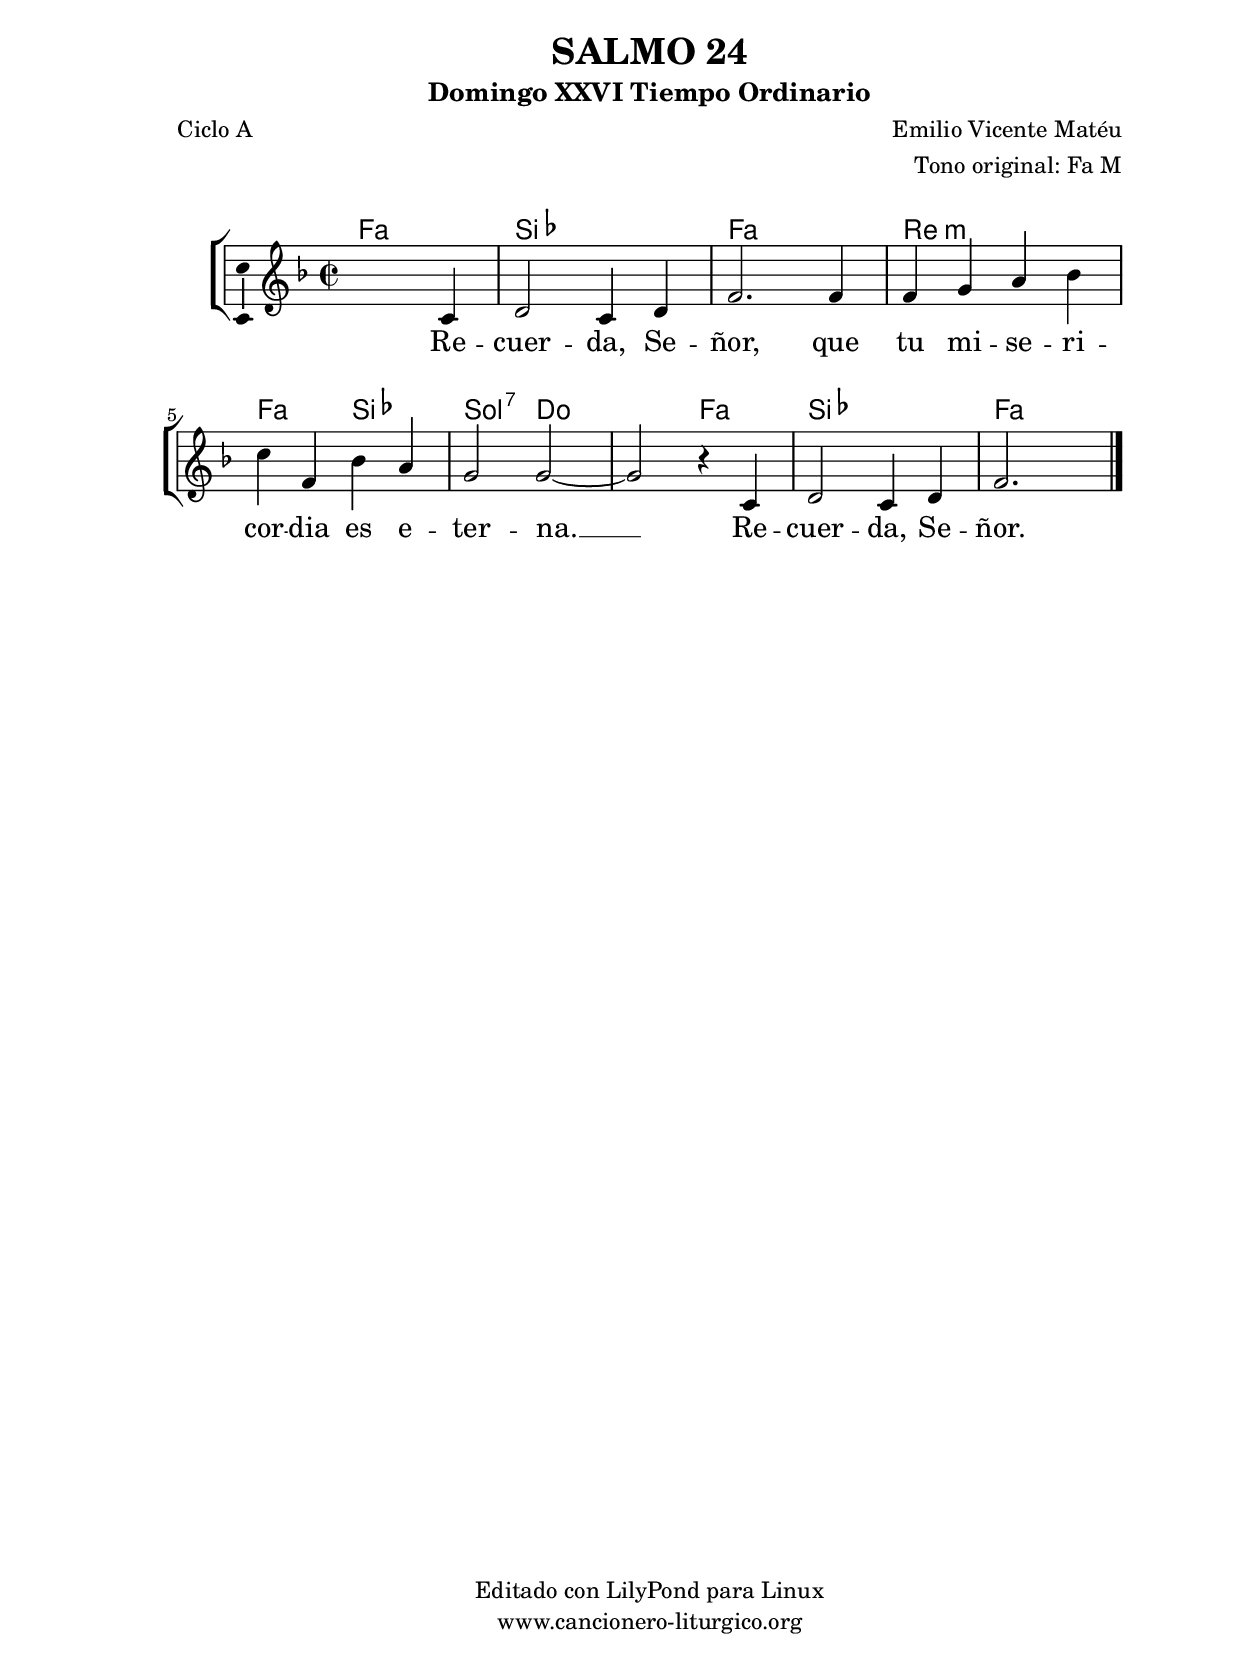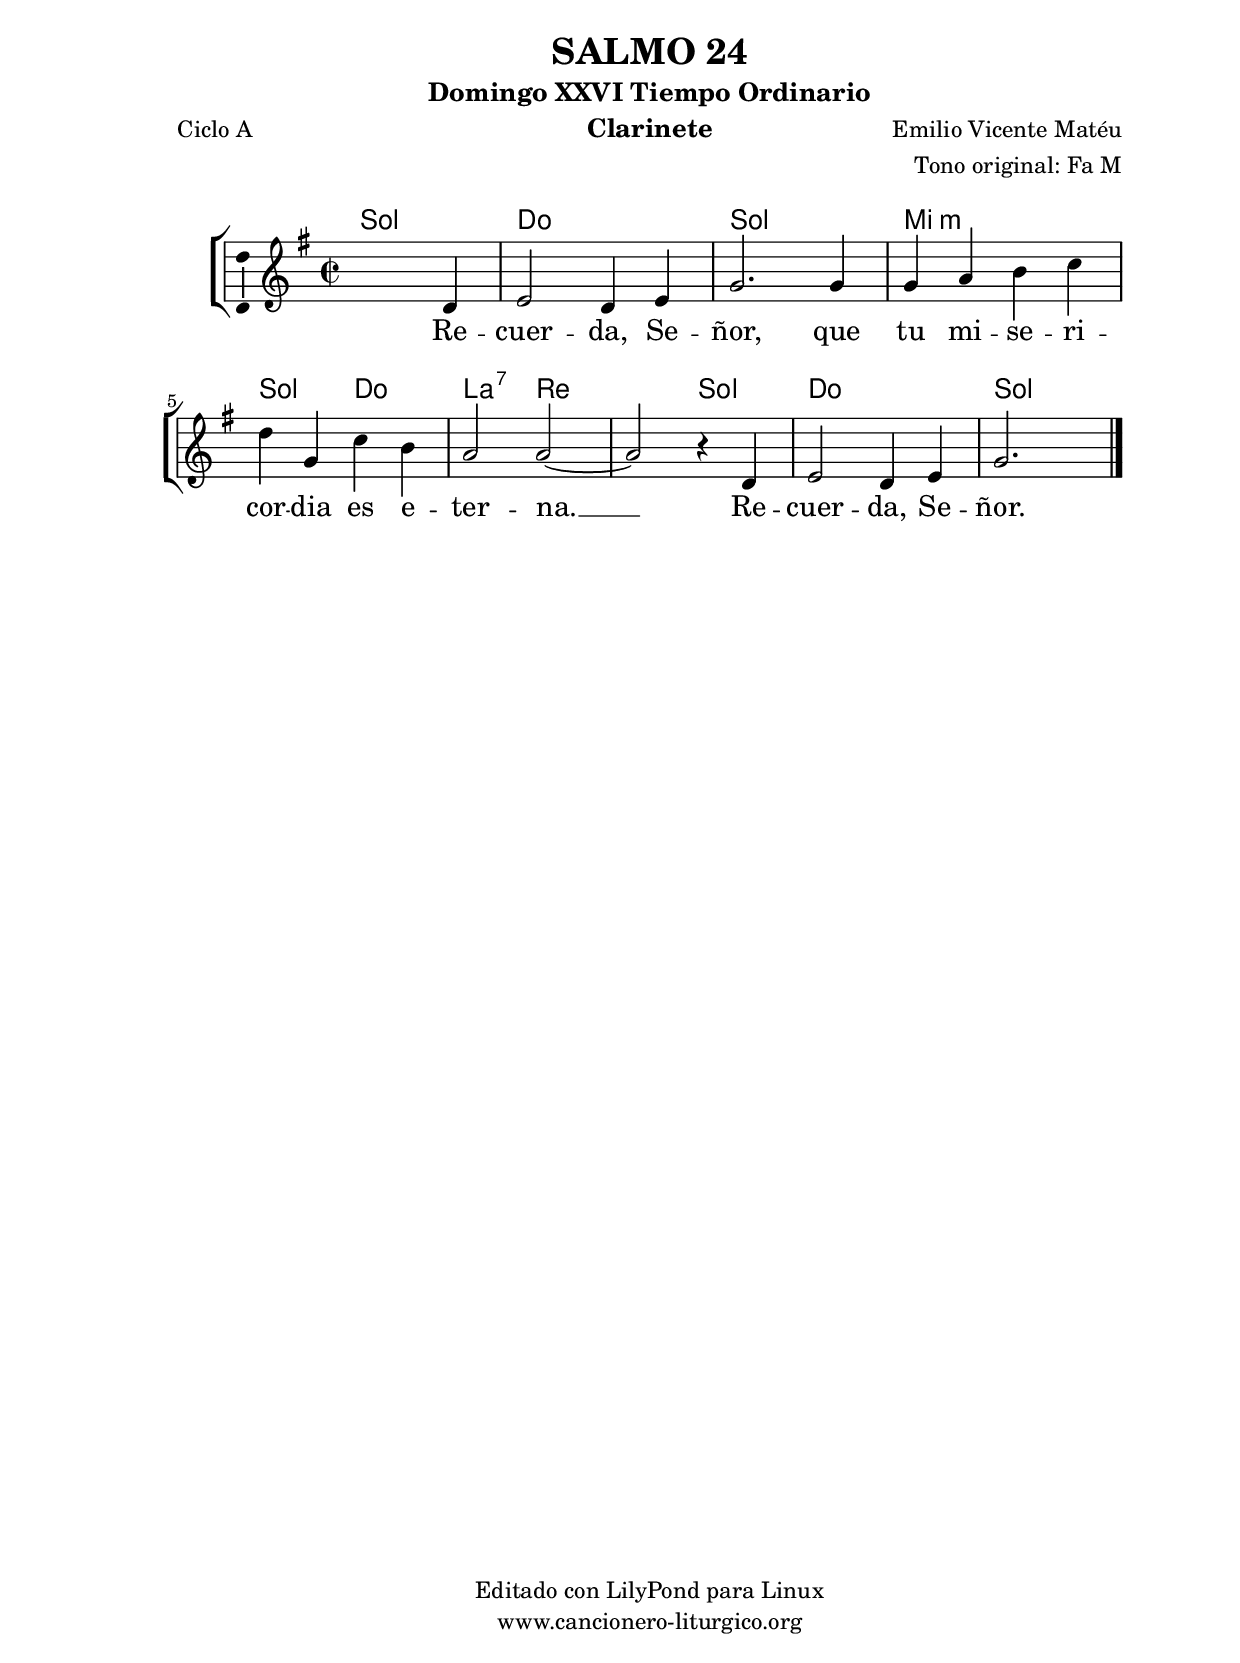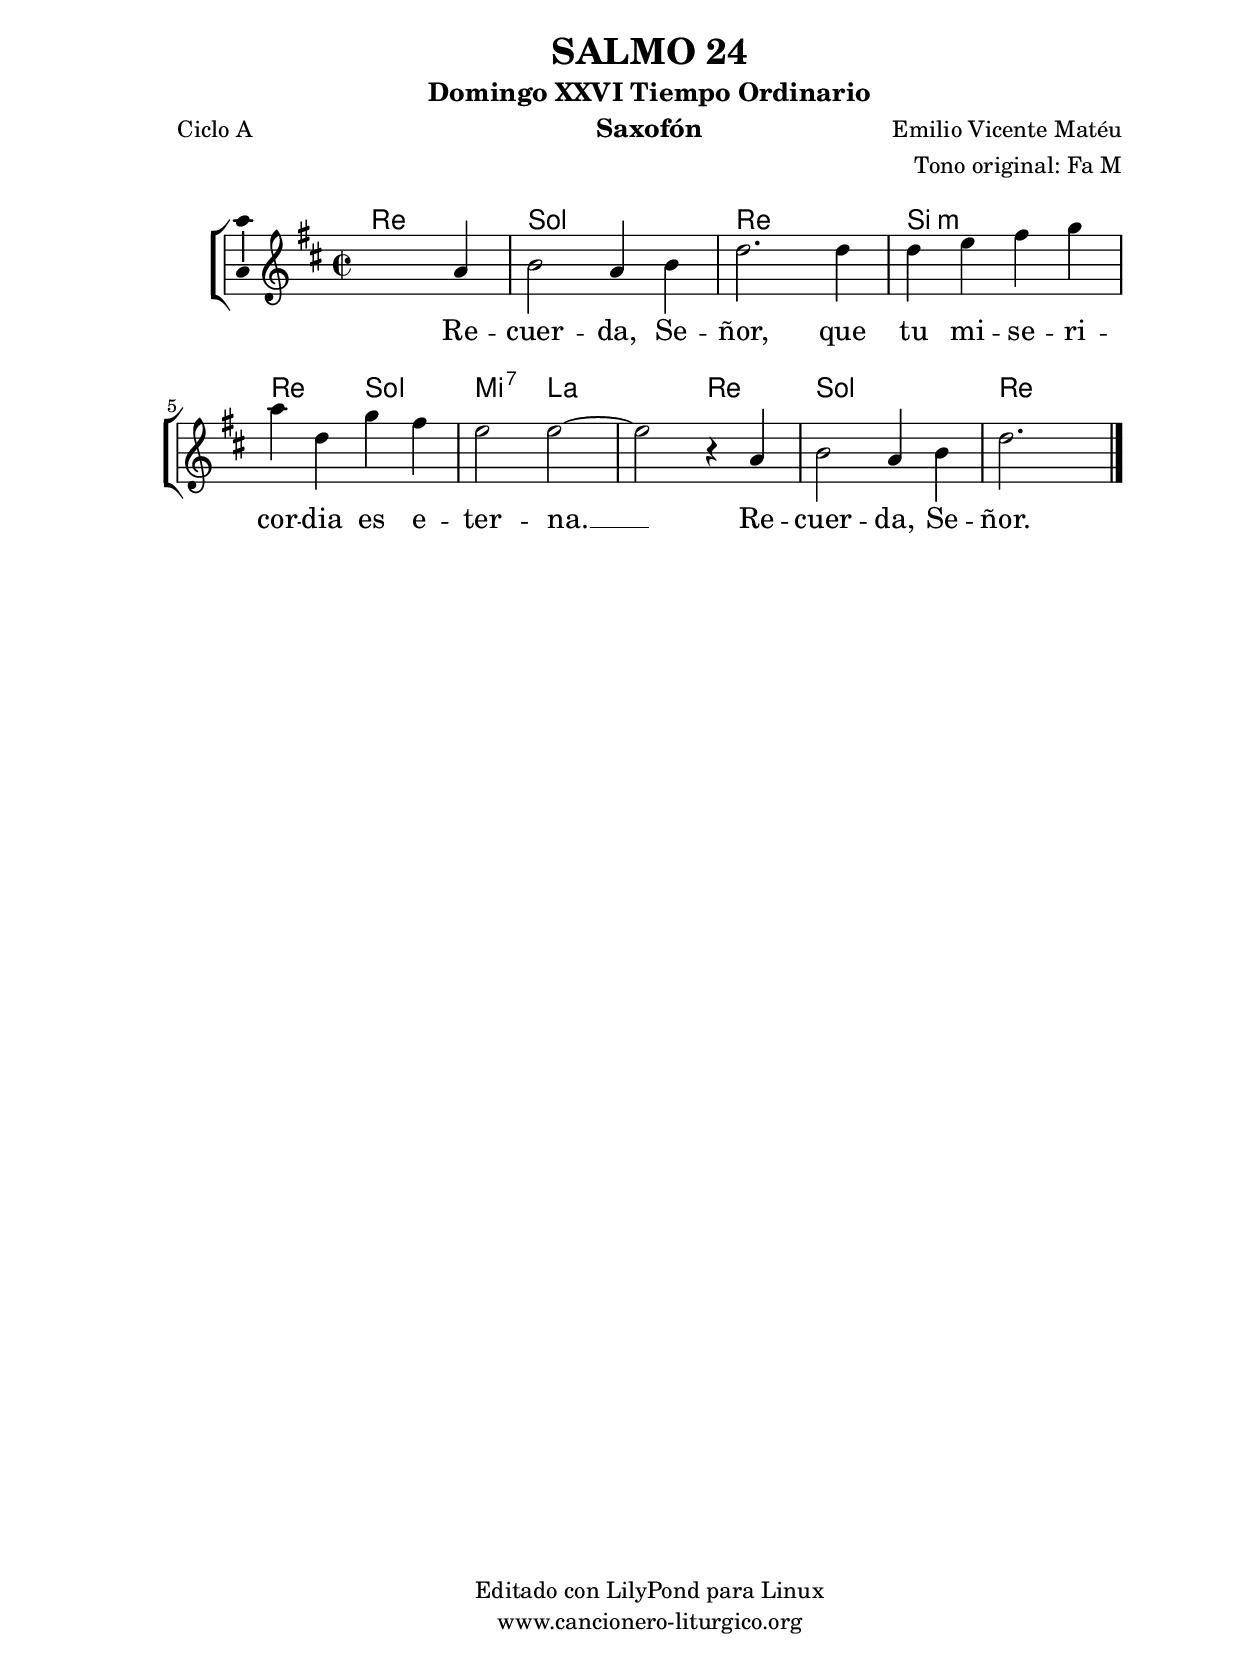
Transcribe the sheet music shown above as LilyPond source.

%
%para convertir .midi en .wav:
%timidity filename.midi -Ow -o finename.wav
%
%
%Para convertir de .wav a .mp3:
%lame -h -m j filename.wav
%
%
%para escuchar el midi:
%timidity nombrefichero.midi
%


%versión de lilypond para la que se ha escrito esta partitura:
\version "2.16.0"

	%Tamaño papel
	#(set-default-paper-size "a4")
	%Tamaño partitura
	#(set-global-staff-size 20)
	%No responde al pulsar sobre una nota
	#(ly:set-option 'point-and-click #f)

%parámetros del encabezamiento:
\header {
	title = "SALMO 24"
	subtitle = "Domingo XXVI Tiempo Ordinario"
	composer = "Emilio Vicente Matéu"
	poet = "Ciclo A"
	meter = ""
	arranger = "Tono original: Fa M"
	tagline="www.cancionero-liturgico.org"
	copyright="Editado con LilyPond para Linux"
	tiempo = "Ordinario"
	usos = "Salmo"
	letra = "Recuerda, Señor, que tu misericordia es eterna. Recuerda, Señor."
	}

%parámetros asociados al papel:
\paper  {
	oddHeaderMarkup = \markup {\fill-line { \on-the-fly #not-first-page \fromproperty #'header:title \on-the-fly #not-first-page \fromproperty #'header:composer }}
	evenHeaderMarkup = \markup {\fill-line { \fromproperty #'header:composer \fromproperty #'header:title }}
	#(set-paper-size "a4")
	print-page-number = ##f
	first-page-number = 1
	print-first-page-number = ##f
%	head-separation = 3.0 \cm
	top-margin = 2.0 \cm
	bottom-margin = 0.5\cm
%%%	bottom-margin = -1.0\cm
	left-margin = 3.0 \cm
	line-width = 16.0 \cm 
	indent = 8\mm
	interscoreline = 2.\mm
	between-system-space = 15\mm
%	para que las partituras no llenen la hoja:
	ragged-bottom = ##t
%	idem para la última hoja:
	ragged-last-bottom = ##f
%	para que las partituras llenen el ancho del papel:
	ragged-last = ##f
	after-title-space = 2.5 \cm
%page-count=1
%system-count=8

	%Flexible Vertical Spacing
%	markup-markup-spacing =
%	#'((basic-distance . 15) (minimum-distance . 15) (padding . 3))
	markup-system-spacing =
	#'((basic-distance . 15) (minimum-distance . 15) (padding . 3))
	system-system-spacing =
	#'((basic-distance . 15) (minimum-distance . 15) (padding . 3))
	score-system-spacing =
	#'((basic-distance . 15) (minimum-distance . 15) (padding . 5))
%	top-system-spacing = % header
%	#'((basic-distance . 8) (minimum-distance . 0) (padding . 3))
%	top-markup-spacing =
%	#'((basic-distance . 20) (minimum-distance . 20) (padding . 3))
	last-bottom-spacing = % footer
	#'((basic-distance . 5) (minimum-distance . 5) (padding . 3))
%	score-markup-spacing =
%	#'((basic-distance . 16) (minimum-distance . 13) (padding . 3))

	}


%parámetros que afectan a toda la partitura:
global =  {
	%clave de sol (G):
	\clef G
	%armadura:
%	\transpose ees c
	\key f \major
	\tempo 2=100
	\set Score.tempoHideNote = ##t
	}


acordes = {
	\italianChords
	\chordmode {
%	\transpose ees c
{

f1 bes f d:m f2 bes g:7 c1 f2 bes1 f

	}
	}
}

melodia = 
%\transpose ees c
{
	\relative c'{
	\time 2/2
%	\partial 4*1

s2 s4 c4
d2 c4 d
f2. f4
f4 g a bes
c4 f, bes a
g2 g~
g2 r4 c,4
d2 c4 d
f2. s4

	\bar "|."
	}
	}


texto = \lyricmode {
Re -- cuer -- da, Se -- ñor, que tu mi -- se -- ri -- cor -- dia es e -- ter -- na. __
Re -- cuer -- da, Se -- ñor.
	}


acordesStaff = \context ChordNames = acordesStaff <<
	\set chordChanges = ##t
	\acordes
	>>


vozStaff = \context Voice = vozStaff
\with {\consists "Ambitus_engraver"}
<<
%	\set Staff.instrumentName = ""
%	\set Staff.shortInstrumentName = ""
%	\set Staff.midiInstrument = #"clarinet"
%	\set Staff.midiInstrument = #"cello"
%	\set Staff.midiInstrument = #"flute"
	\set Staff.midiInstrument = #"electric guitar (jazz)"
%	\set Staff.midiInstrument = #"english horn"
%	\set Staff.midiInstrument = #"violin"
%	\set Staff.midiInstrument = #"glockenspiel"
	\set Staff.midiMinimumVolume = #0.7
	\set Staff.midiMaximumVolume = #0.9
	\global
	\melodia
	>>


textoStaff = \context Lyrics = textoStaff <<
	\lyricsto vozStaff \texto
	>>

\book {
	\score {
		\context ChoirStaff {
			\override StaffGroup.SystemStartBracket #'collapse-height = #1
			\override Score.SystemStartBar #'collapse-height = #1
			<<
			\acordesStaff
			\vozStaff
			\textoStaff
			>>
			}
		\layout {
	    		\context {
				\Lyrics
				\override LyricText #'font-size = #2
				}
	   		 \context {
				\Score
				%fontSize = #3
				\override StaffSymbol #'staff-space = #(magstep +3)
				%\override Beam #'thickness = #0.55
				%\override SpacingSpanner #'spacing-increment = #1.0
				%\override Slur #'height-limit = #1.5
				}
			}
		}
	\score {
		\unfoldRepeats
		\context ChoirStaff {
			<<
			\acordesStaff
			\vozStaff
			>>
			}
		\midi {
	  		\context {
	  			\Score
				tempoWholesPerMinute = #(ly:make-moment 70 4)
				}
			}
		}
	}

%Partitura para clarinete
#(define output-suffix "C")
\book {
	\header{
		instrument = "Clarinete"
		}
	\score {
		\context ChoirStaff {
			\override StaffGroup.SystemStartBracket #'collapse-height = #1
			\override Score.SystemStartBar #'collapse-height = #1
\transpose c d
			<<
			\acordesStaff
			\vozStaff
			\textoStaff
			>>
			}
		\layout {
	    		\context {
				\Lyrics
				\override LyricText #'font-size = #2
				}
	   		 \context {
				\Score
				%fontSize = #3
				\override StaffSymbol #'staff-space = #(magstep +3)
				%\override Beam #'thickness = #0.55
				%\override SpacingSpanner #'spacing-increment = #1.0
				%\override Slur #'height-limit = #1.5
				}
			}
		}
	}

%Partitura para saxofón
#(define output-suffix "S")
\book {
	\header{
		instrument = "Saxofón"
		}
	\score {
		\context ChoirStaff {
			\override StaffGroup.SystemStartBracket #'collapse-height = #1
			\override Score.SystemStartBar #'collapse-height = #1
\transpose c a
			<<
			\acordesStaff
			\vozStaff
			\textoStaff
			>>
			}
		\layout {
	    		\context {
				\Lyrics
				\override LyricText #'font-size = #2
				}
	   		 \context {
				\Score
				%fontSize = #3
				\override StaffSymbol #'staff-space = #(magstep +3)
				%\override Beam #'thickness = #0.55
				%\override SpacingSpanner #'spacing-increment = #1.0
				%\override Slur #'height-limit = #1.5
				}
			}
		}
	}

